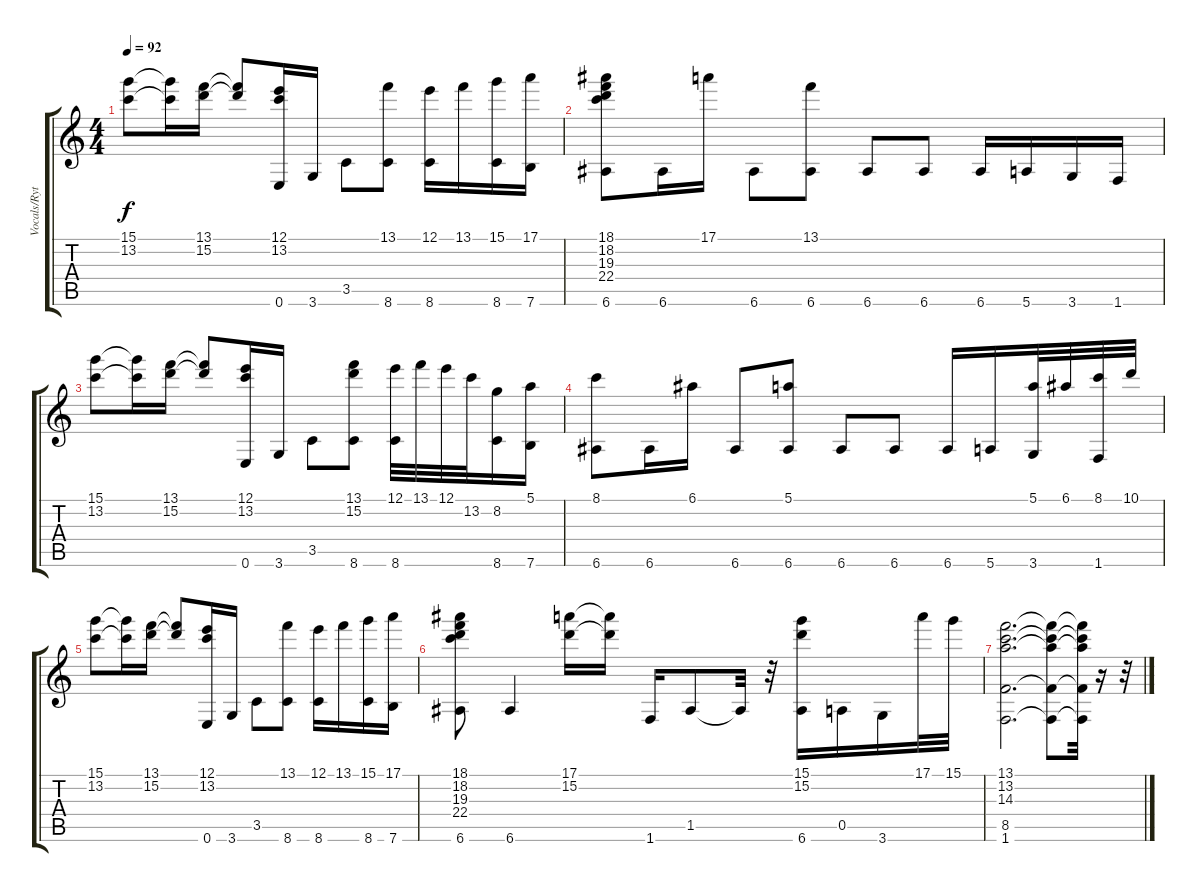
\track ("Vocals/Rythym" "Vocals/Ryt") {instrument acousticguitarsteel}
\staff {score tabs}
\tuning (E4 B3 G3 D3 A2 E2) {hide}
\ts (4 4)
\tempo 92
\clef g2
\ks c
(15.1 13.2).8{dy f} (15.1{t} 13.2{t}).16 (13.1 15.2).16 (13.1{t} 15.2{t}).8 (12.1 13.2 0.6).16 3.6.16 3.5.8 (13.1 8.6).8 (12.1 8.6).16 13.1.16 (15.1 8.6).16 (17.1 7.6).16 |
(18.1 18.2 19.3 22.4 6.6).8 6.6.16 17.1.16 6.6.8 (13.1 6.6).8 6.6.8 6.6.8 6.6.16 5.6.16 3.6.16 1.6.16 |
(15.1 13.2).8 (15.1{t} 13.2{t}).16 (13.1 15.2).16 (13.1{t} 15.2{t}).8 (12.1 13.2 0.6).16 3.6.16 3.5.8 (13.1 15.2 8.6).8 (12.1 8.6).32 13.1.32 12.1.32 13.2.32 (8.2 8.6).16 (5.1 7.6).16 |
(8.1 6.6).8 6.6.16 6.1.16 6.6.8 (5.1 6.6).8 6.6.8 6.6.8 6.6.16 5.6.16 (5.1 3.6).32 6.1.32 (8.1 1.6).32 10.1.32 |
(15.1 13.2).8 (15.1{t} 13.2{t}).16 (13.1 15.2).16 (13.1{t} 15.2{t}).8 (12.1 13.2 0.6).16 3.6.16 3.5.8 (13.1 8.6).8 (12.1 8.6).16 13.1.16 (15.1 8.6).16 (17.1 7.6).16 |
(18.1 18.2 19.3 22.4 6.6).8 6.6.4 (17.1 15.2).16 (17.1{t} 15.2{t}).16 1.6.16 1.5.8 1.5{t}.32 r.32 (15.1 15.2 6.6).16 0.5.16 3.6.16 17.1.32 15.1.32 |
(13.1 13.2 14.3 8.5 1.6).2{d} (13.1{t} 13.2{t} 14.3{t} 8.5{t} 1.6{t}).8 (13.1{t} 13.2{t} 14.3{t} 8.5{t} 1.6{t}).32 r.16 r.32
